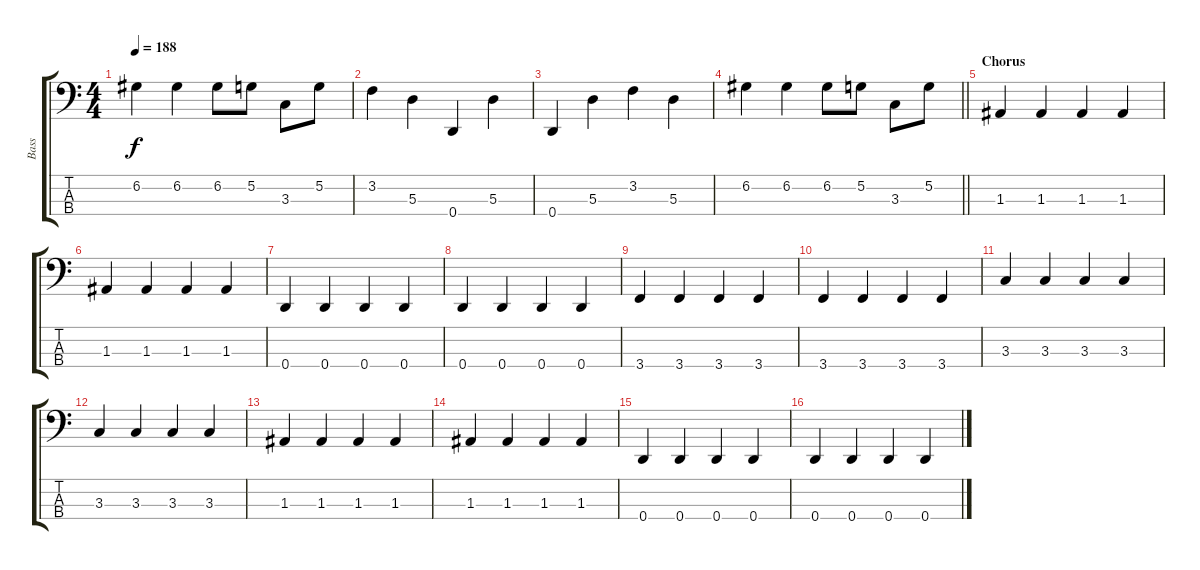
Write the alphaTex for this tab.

\track ("Bass" "Bass") {instrument electricbasspick}
\staff {score tabs}
\tuning (G2 D2 A1 D1) {hide}
\ts (4 4)
\tempo 188
\clef f4
\ks c
6.2.4{dy f} 6.2.4 6.2.8 5.2.8 3.3.8 5.2.8 |
3.2.4 5.3.4 0.4.4 5.3.4 |
0.4.4 5.3.4 3.2.4 5.3.4 |
\barLineRight lightlight
6.2.4 6.2.4 6.2.8 5.2.8 3.3.8 5.2.8 |
\section ("" "Chorus")
1.3.4 1.3.4 1.3.4 1.3.4 |
1.3.4 1.3.4 1.3.4 1.3.4 |
0.4.4 0.4.4 0.4.4 0.4.4 |
0.4.4 0.4.4 0.4.4 0.4.4 |
3.4.4 3.4.4 3.4.4 3.4.4 |
3.4.4 3.4.4 3.4.4 3.4.4 |
3.3.4 3.3.4 3.3.4 3.3.4 |
3.3.4 3.3.4 3.3.4 3.3.4 |
1.3.4 1.3.4 1.3.4 1.3.4 |
1.3.4 1.3.4 1.3.4 1.3.4 |
0.4.4 0.4.4 0.4.4 0.4.4 |
0.4.4 0.4.4 0.4.4 0.4.4
